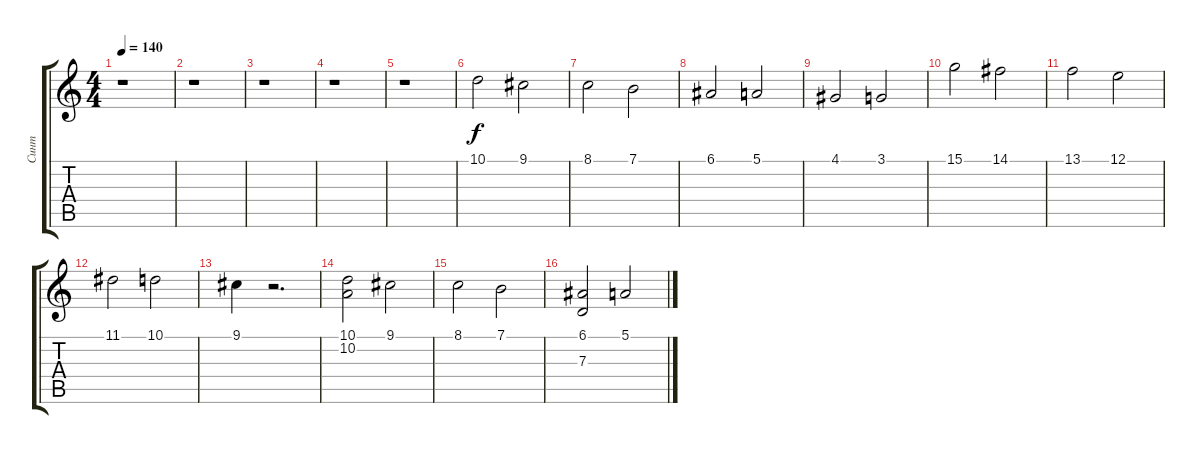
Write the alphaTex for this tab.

\track ("Синт" "Синт") {instrument drawbarorgan}
\staff {score tabs}
\tuning (E4 B3 G3 D3 A2 E2) {hide}
\ts (4 4)
\tempo 140
\clef g2
\ks c
r.1{dy f} |
r.1 |
r.1 |
r.1 |
r.1 |
10.1.2 9.1.2 |
8.1.2 7.1.2 |
6.1.2 5.1.2 |
4.1.2 3.1.2 |
15.1.2 14.1.2 |
13.1.2 12.1.2 |
11.1.2 10.1.2 |
9.1.4 r.2{d} |
(10.1 10.2).2 9.1.2 |
8.1.2 7.1.2 |
(6.1 7.3).2 5.1.2
